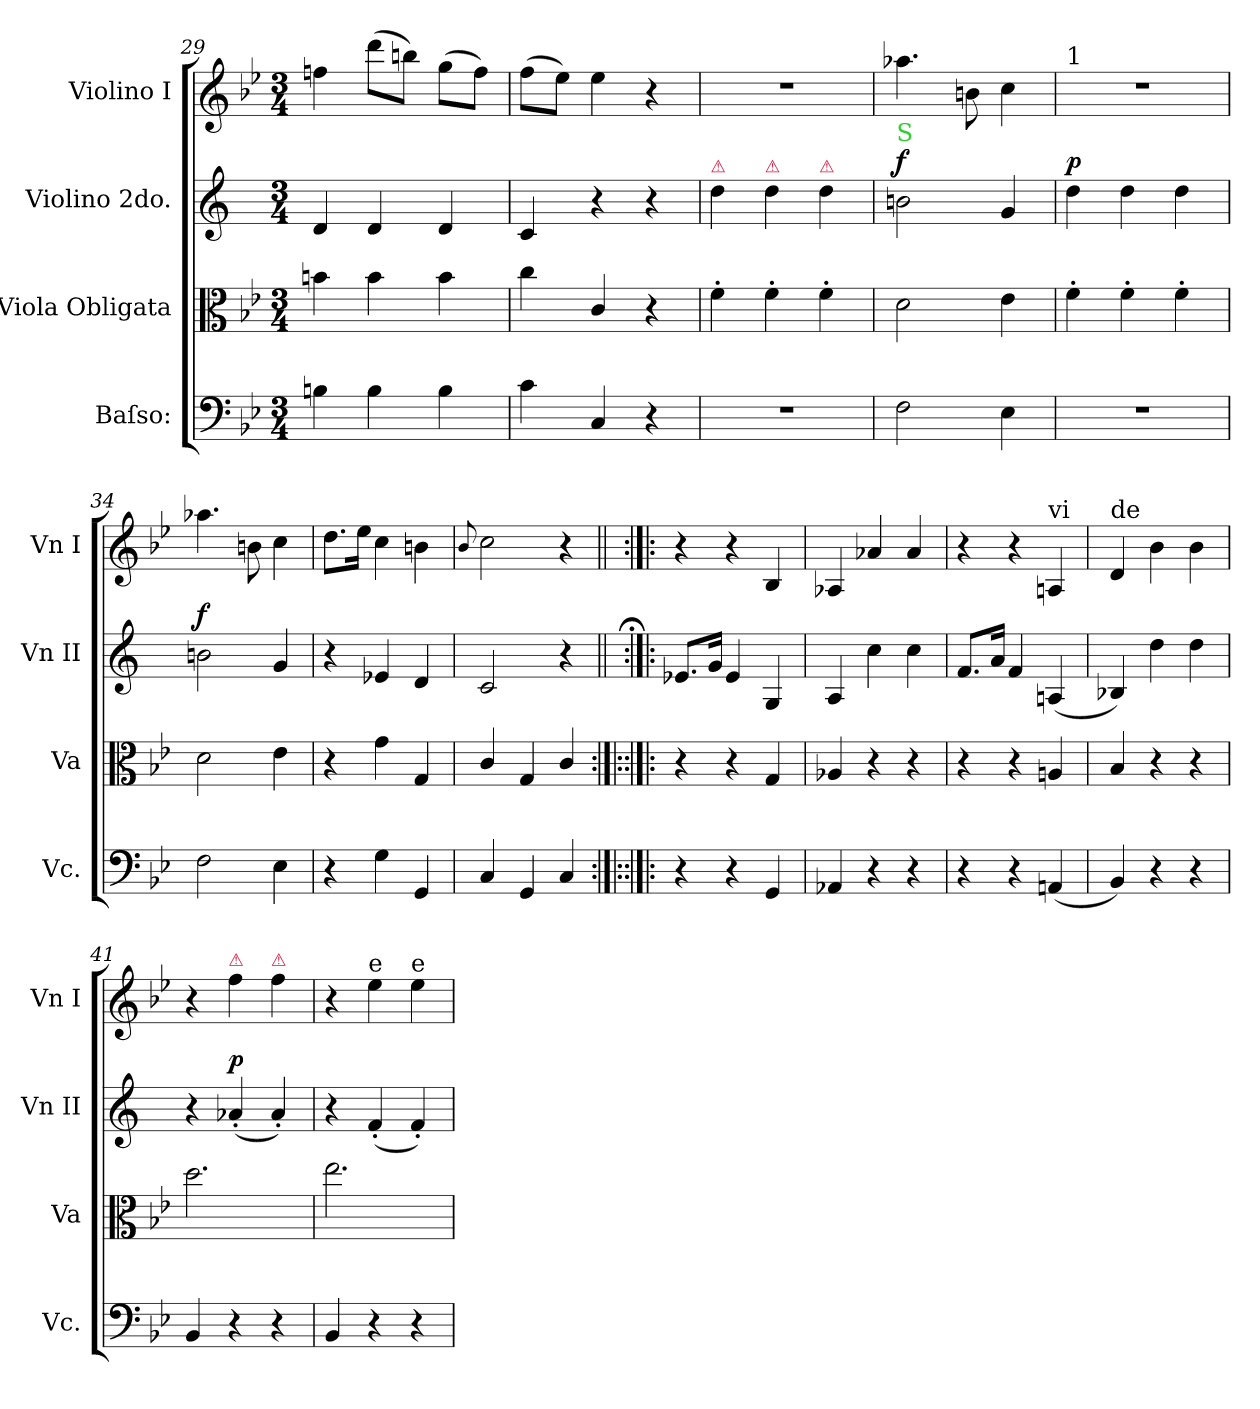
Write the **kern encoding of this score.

**kern	**kern	**kern	**dynam	**kern
*part4	*part3	*part2	*part2	*part1
*staff4	*staff3	*staff2	*staff2	*staff1
*I"Baſso:	*I"Viola Obligata	*I"Violino 2do.	*	*I"Violino I
*I'Vc.	*I'Va	*I'Vn II	*	*I'Vn I
*clefF4	*clefC3	*clefG2	*	*clefG2
*k[b-e-]	*k[b-e-]	*	*	*k[b-e-]
*M3/4	*M3/4	*M3/4	*	*M3/4
=29	=29	=29	=29	=29
4Bn\	4bn\	4d/	.	4ffn\
4B\	4b\	4d/	.	(8ddd\L
.	.	.	.	8bbn\J)
4B\	4b\	4d/	.	(8gg\L
.	.	.	.	8ff\J)
=30	=30	=30	=30	=30
4c\	4cc\	4c/	.	(8ff\L
.	.	.	.	8ee-\J)
4C/	4c/	4r	.	4ee-\
4r	4r	4r	.	4r
=31	=31	=31	=31	=31
!	!	!LO:TX:a:color=crimson:t=⚠	!	!
2.r	4f'\	4dd\	.	2.r
!	!	!LO:TX:a:color=crimson:t=⚠	!	!
.	4f'\	4dd\	.	.
!	!	!LO:TX:a:color=crimson:t=⚠	!	!
.	4f'\	4dd\	.	.
=32	=32	=32	=32	=32
!	!	!LO:TX:a:color=limegreen:t=S	!	!
!	!	!	!LO:DY:a	!
2F\	2d\	2bn\	f	4.aa-X\
.	.	.	.	8bn\
4E-\	4e-\	4g/	.	4cc\
=33	=33	=33	=33	=33
!	!	!	!	!LO:TX:a:t=1
!	!	!	!LO:DY:a	!
2.r	4f'\	4dd\	p	2.r
.	4f'\	4dd\	.	.
.	4f'\	4dd\	.	.
=34	=34	=34	=34	=34
!	!	!	!LO:DY:a	!
2F\	2d\	2bn\	f	4.aa-X\
.	.	.	.	8bn\
4E-\	4e-\	4g/	.	4cc\
=35	=35	=35	=35	=35
4r	4r	4r	.	8.dd\L
.	.	.	.	16ee-\Jk
4G\	4g\	4e-/	.	4cc\
4GG/	4G/	4d/	.	4bn\
=36	=36	=36	=36	=36
.	.	.	.	8qqb-/
4C/	4c/	2c/	.	2cc\
4GG/	4G/	.	.	.
4C/	4c/	4r	.	4r
=37:|!|:	=37:|!|:	=37||;	=37||	=37||
4r	4r	8.e-/L	.	4r
.	.	16g/Jk	.	.
4r	4r	4e-/	.	4r
4GG/	4G/	4G/	.	4B-/
=38	=38	=38	=38	=38
4AA-X/	4A-X/	4A/	.	4A-X/
4r	4r	4cc\	.	4a-X/
4r	4r	4cc\	.	4a-/
=39	=39	=39	=39	=39
4r	4r	8.f/L	.	4r
.	.	16a/Jk	.	.
4r	4r	4f/	.	4r
!	!	!	!	!LO:TX:a:t=vi
(4AAn/	4An/	(4An/	.	4An/
=40	=40	=40	=40	=40
!	!	!	!	!LO:TX:a:t=de
4BB-/)	4B-/	4B-/)	.	4d/
4r	4r	4dd\	.	4b-\
4r	4r	4dd\	.	4b-\
=41	=41	=41	=41	=41
4BB-/	2.dd\	4r	.	4r
!	!	!	!	!LO:TX:a:color=crimson:t=⚠
!	!	!	!LO:DY:a	!
4r	.	(4a-X'/	p	4ff\
!	!	!	!	!LO:TX:a:color=crimson:t=⚠
4r	.	4a-'/)	.	4ff\
=42	=42	=42	=42	=42
4BB-/	2.ee-\	4r	.	4r
!	!	!	!	!LO:TX:a:t=e
4r	.	(4f'/	.	4ee-\
!	!	!	!	!LO:TX:a:t=e
4r	.	4f'/)	.	4ee-\
=	=	=	=	=
*-	*-	*-	*-	*-
